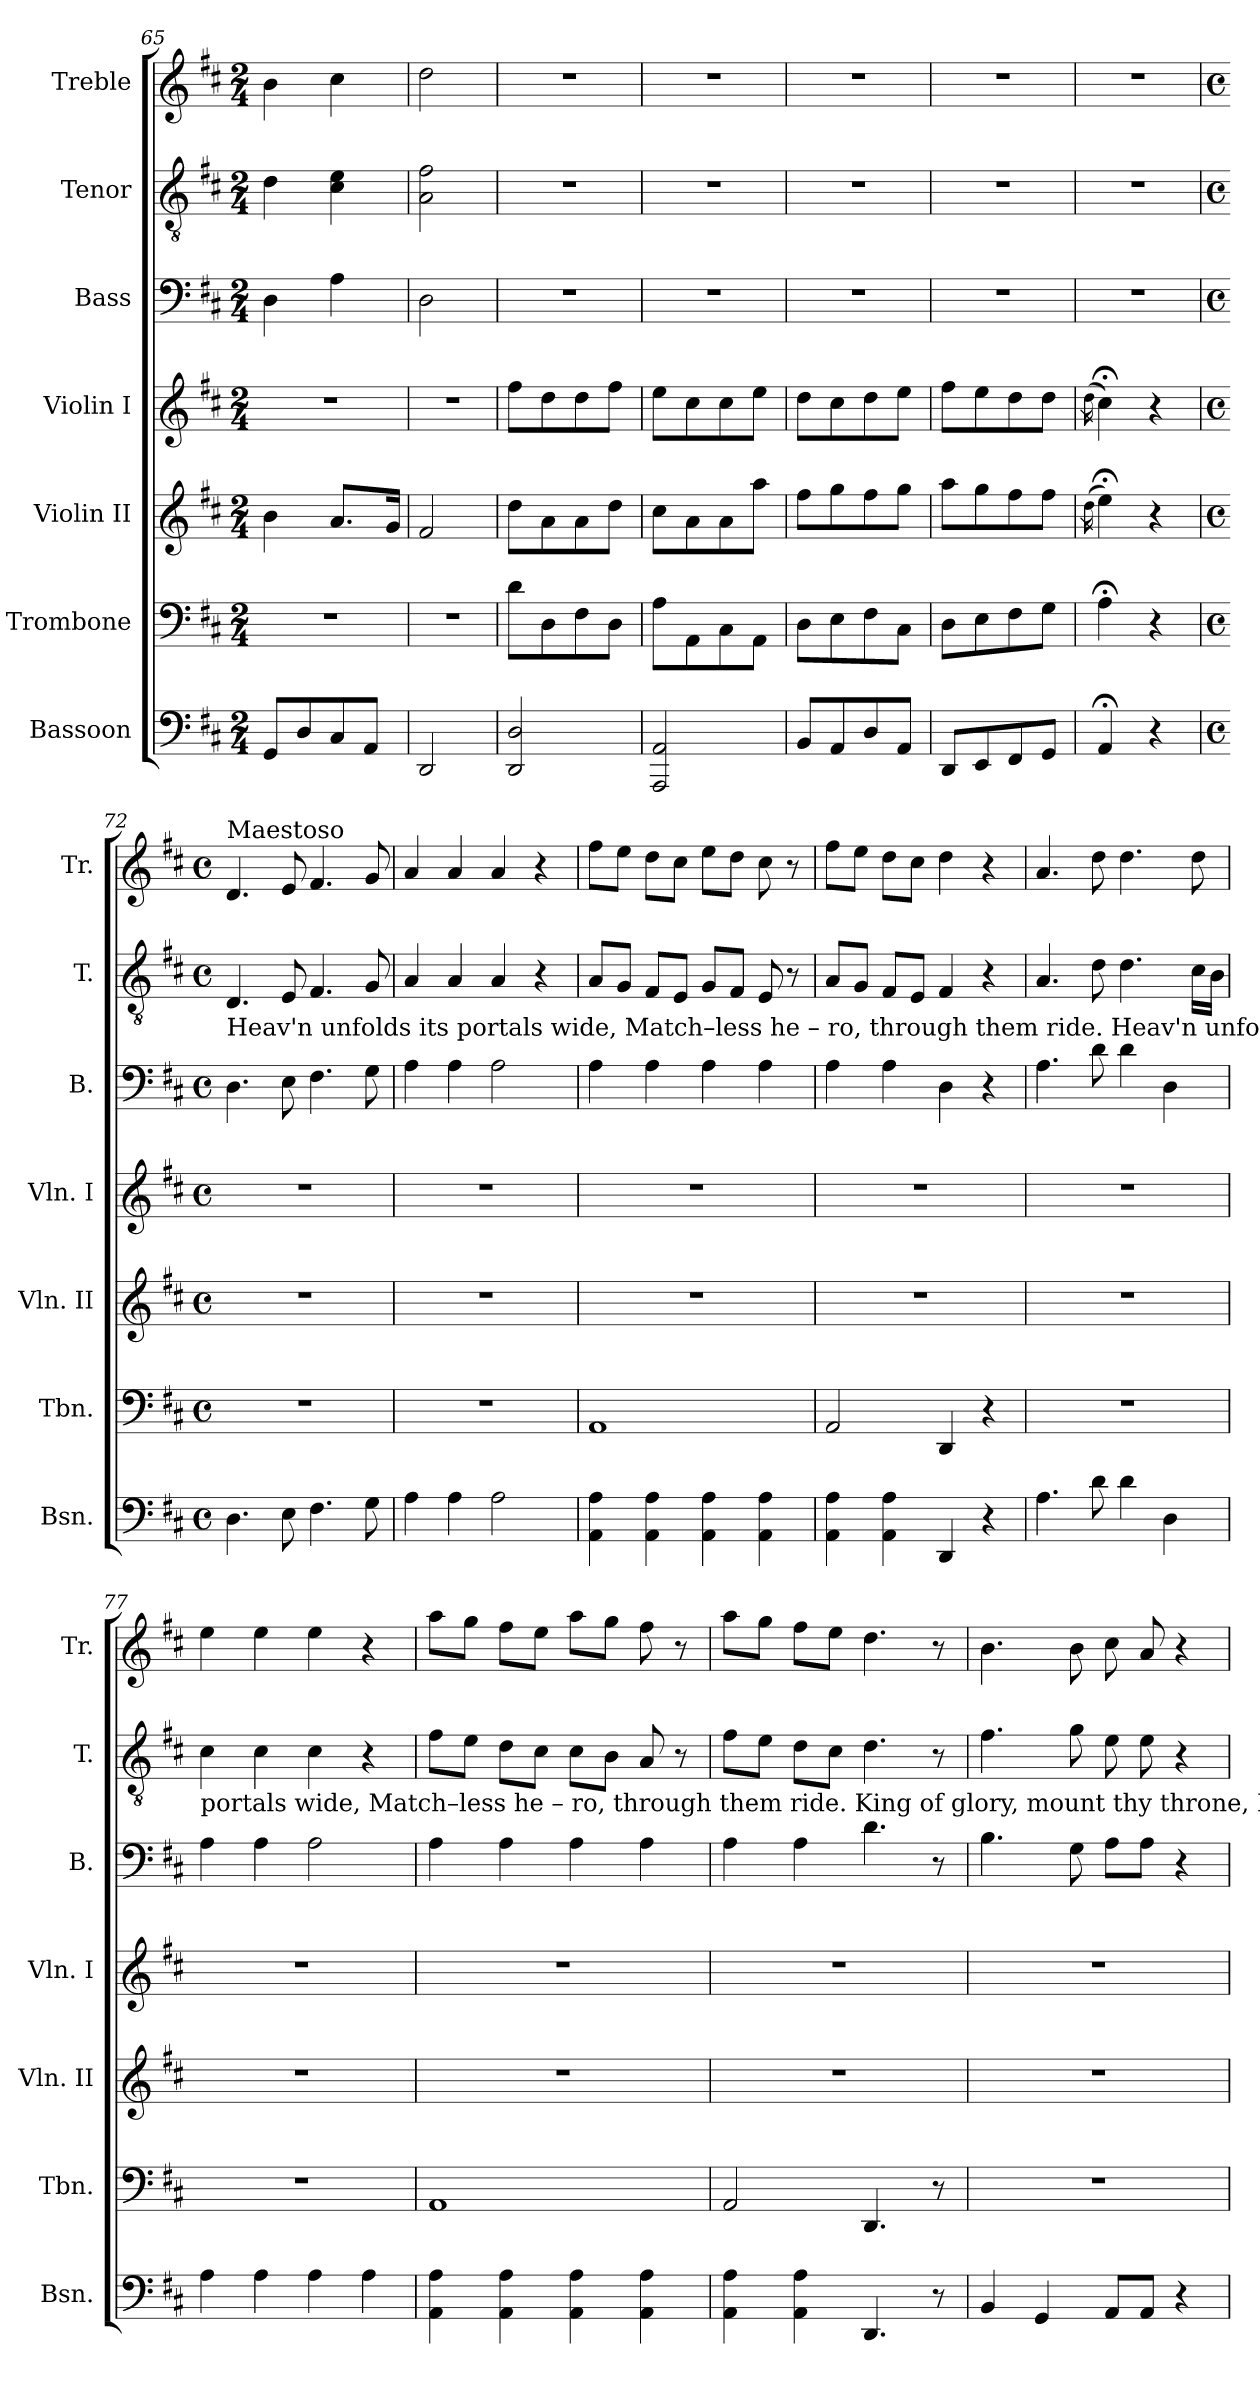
**kern	**kern	**kern	**kern	**kern	**kern	**kern
*part7	*part6	*part5	*part4	*part3	*part2	*part1
*staff7	*staff6	*staff5	*staff4	*staff3	*staff2	*staff1
*I"Bassoon	*I"Trombone	*I"Violin II	*I"Violin I	*I"Bass	*I"Tenor	*I"Treble
*I'Bsn.	*I'Tbn.	*I'Vln. II	*I'Vln. I	*I'B.	*I'T.	*I'Tr.
*clefF4	*clefF4	*clefG2	*clefG2	*clefF4	*clefGv2	*clefG2
*k[f#c#]	*k[f#c#]	*k[f#c#]	*k[f#c#]	*k[f#c#]	*k[f#c#]	*k[f#c#]
*M2/4	*M2/4	*M2/4	*M2/4	*M2/4	*M2/4	*M2/4
=65	=65	=65	=65	=65	=65	=65
8GG/L	2r	4b\	2r	4D\	4d\	4b\
8D/	.	.	.	.	.	.
8C#/	.	8.a/L	.	4A\	4c#\ 4e\	4cc#\
8AA/J	.	.	.	.	.	.
.	.	16g/Jk	.	.	.	.
=66	=66	=66	=66	=66	=66	=66
2DD/	2r	2f#/	2r	2D\	2A\ 2f#\	2dd\
=67	=67	=67	=67	=67	=67	=67
2DD/ 2D/	8d\L	8dd\L	8ff#\L	2r	2r	2r
.	8D\	8a\	8dd\	.	.	.
.	8F#\	8a\	8dd\	.	.	.
.	8D\J	8dd\J	8ff#\J	.	.	.
=68	=68	=68	=68	=68	=68	=68
2AAA/ 2AA/	8A\L	8cc#\L	8ee\L	2r	2r	2r
.	8AA\	8a\	8cc#\	.	.	.
.	8C#\	8a\	8cc#\	.	.	.
.	8AA\J	8aa\J	8ee\J	.	.	.
=69	=69	=69	=69	=69	=69	=69
8BB/L	8D\L	8ff#\L	8dd\L	2r	2r	2r
8AA/	8E\	8gg\	8cc#\	.	.	.
8D/	8F#\	8ff#\	8dd\	.	.	.
8AA/J	8C#\J	8gg\J	8ee\J	.	.	.
!!LO:LB:g=z
=70	=70	=70	=70	=70	=70	=70
8DD/L	8D\L	8aa\L	8ff#\L	2r	2r	2r
8EE/	8E\	8gg\	8ee\	.	.	.
8FF#/	8F#\	8ff#\	8dd\	.	.	.
8GG/J	8G\J	8ff#\J	8dd\J	.	.	.
=71	=71	=71	=71	=71	=71	=71
.	.	(16qdd\	(16qdd\	.	.	.
4AA;</	4A;<\	4ee;<\)	4cc#;<\)	2r	2r	2r
4r	4r	4r	4r	.	.	.
=72	=72	=72	=72	=72	=72	=72
*M4/4	*M4/4	*M4/4	*M4/4	*M4/4	*M4/4	*M4/4
*met(c)	*met(c)	*met(c)	*met(c)	*met(c)	*met(c)	*met(c)
!	!	!	!	!	!	!LO:TX:a:t=Maestoso
!	!	!	!	!	!LO:TX:b:t=Heav'n unfolds its portals wide,             Match–less  he  –  ro,  through  them  ride.    Heav'n  unfolds  its	!
4.D\	1r	1r	1r	4.D\	4.D/	4.d/
8E\	.	.	.	8E\	8E/	8e/
4.F#\	.	.	.	4.F#\	4.F#/	4.f#/
8G\	.	.	.	8G\	8G/	8g/
=73	=73	=73	=73	=73	=73	=73
4A\	1r	1r	1r	4A\	4A/	4a/
4A\	.	.	.	4A\	4A/	4a/
2A\	.	.	.	2A\	4A/	4a/
.	.	.	.	.	4r	4r
=74	=74	=74	=74	=74	=74	=74
4AA\ 4A\	1AA	1r	1r	4A\	8A/L	8ff#\L
.	.	.	.	.	8G/J	8ee\J
4AA\ 4A\	.	.	.	4A\	8F#/L	8dd\L
.	.	.	.	.	8E/J	8cc#\J
4AA\ 4A\	.	.	.	4A\	8G/L	8ee\L
.	.	.	.	.	8F#/J	8dd\J
4AA\ 4A\	.	.	.	4A\	8E/	8cc#\
.	.	.	.	.	8r	8r
=75	=75	=75	=75	=75	=75	=75
4AA\ 4A\	2AA/	1r	1r	4A\	8A/L	8ff#\L
.	.	.	.	.	8G/J	8ee\J
4AA\ 4A\	.	.	.	4A\	8F#/L	8dd\L
.	.	.	.	.	8E/J	8cc#\J
4DD/	4DD/	.	.	4D\	4F#/	4dd\
4r	4r	.	.	4r	4r	4r
=76	=76	=76	=76	=76	=76	=76
4.A\	1r	1r	1r	4.A\	4.A/	4.a/
8d\	.	.	.	8d\	8d\	8dd\
4d\	.	.	.	4d\	4.d\	4.dd\
4D\	.	.	.	4D\	.	.
.	.	.	.	.	16c#\LL	8dd\
.	.	.	.	.	16B\JJ	.
!!LO:PB:g=z
=77	=77	=77	=77	=77	=77	=77
!	!	!	!	!	!LO:TX:b:t=portals wide,     Match–less  he  –  ro,  through  them  ride.      King  of  glory,   mount thy throne,   Boundless em–pire is thine own.	!
4A\	1r	1r	1r	4A\	4c#\	4ee\
4A\	.	.	.	4A\	4c#\	4ee\
4A\	.	.	.	2A\	4c#\	4ee\
4A\	.	.	.	.	4r	4r
=78	=78	=78	=78	=78	=78	=78
4AA\ 4A\	1AA	1r	1r	4A\	8f#\L	8aa\L
.	.	.	.	.	8e\J	8gg\J
4AA\ 4A\	.	.	.	4A\	8d\L	8ff#\L
.	.	.	.	.	8c#\J	8ee\J
4AA\ 4A\	.	.	.	4A\	8c#\L	8aa\L
.	.	.	.	.	8B\J	8gg\J
4AA\ 4A\	.	.	.	4A\	8A/	8ff#\
.	.	.	.	.	8r	8r
=79	=79	=79	=79	=79	=79	=79
4AA\ 4A\	2AA/	1r	1r	4A\	8f#\L	8aa\L
.	.	.	.	.	8e\J	8gg\J
4AA\ 4A\	.	.	.	4A\	8d\L	8ff#\L
.	.	.	.	.	8c#\J	8ee\J
4.DD/	4.DD/	.	.	4.d\	4.d\	4.dd\
8r	8r	.	.	8r	8r	8r
=80	=80	=80	=80	=80	=80	=80
4BB/	1r	1r	1r	4.B\	4.f#\	4.b\
4GG/	.	.	.	.	.	.
.	.	.	.	8G\	8g\	8b\
8AA/L	.	.	.	8A\L	8e\	8cc#\
8AA/J	.	.	.	8A\J	8e\	8a/
4r	.	.	.	4r	4r	4r
=	=	=	=	=	=	=
*-	*-	*-	*-	*-	*-	*-
